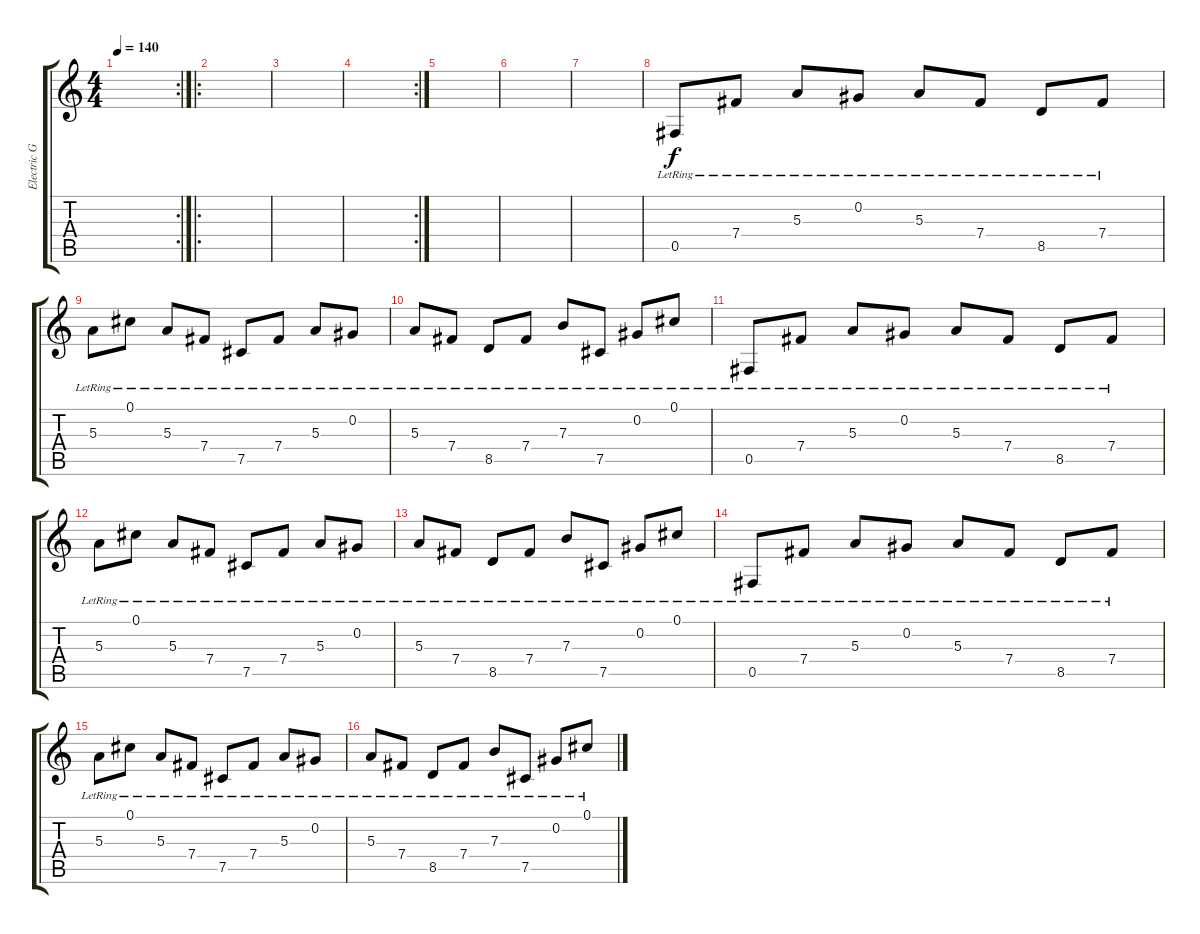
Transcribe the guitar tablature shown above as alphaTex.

\track ("Electric Guitar 1" "Electric G") {instrument distortionguitar}
\staff {score tabs}
\tuning (Db4 Ab3 E3 B2 Gb2 Db2) {hide}
\rc 2
\ts (4 4)
\tempo 140
\clef g2
\ks c
|
\ro
|
|
\rc 2
|
|
|
|
0.5{lr}.8{instrument electricguitarclean} 7.4{lr}.8 5.3{lr}.8 0.2{lr}.8 5.3{lr}.8 7.4{lr}.8 8.5{lr}.8 7.4{lr}.8 |
5.3{lr}.8 0.1{lr}.8 5.3{lr}.8 7.4{lr}.8 7.5{lr}.8 7.4{lr}.8 5.3{lr}.8 0.2{lr}.8 |
5.3{lr}.8 7.4{lr}.8 8.5{lr}.8 7.4{lr}.8 7.3{lr}.8 7.5{lr}.8 0.2{lr}.8 0.1{lr}.8 |
0.5{lr}.8{instrument electricguitarclean} 7.4{lr}.8 5.3{lr}.8 0.2{lr}.8 5.3{lr}.8 7.4{lr}.8 8.5{lr}.8 7.4{lr}.8 |
5.3{lr}.8 0.1{lr}.8 5.3{lr}.8 7.4{lr}.8 7.5{lr}.8 7.4{lr}.8 5.3{lr}.8 0.2{lr}.8 |
5.3{lr}.8 7.4{lr}.8 8.5{lr}.8 7.4{lr}.8 7.3{lr}.8 7.5{lr}.8 0.2{lr}.8 0.1{lr}.8 |
0.5{lr}.8{instrument electricguitarclean} 7.4{lr}.8 5.3{lr}.8 0.2{lr}.8 5.3{lr}.8 7.4{lr}.8 8.5{lr}.8 7.4{lr}.8 |
5.3{lr}.8 0.1{lr}.8 5.3{lr}.8 7.4{lr}.8 7.5{lr}.8 7.4{lr}.8 5.3{lr}.8 0.2{lr}.8 |
5.3{lr}.8 7.4{lr}.8 8.5{lr}.8 7.4{lr}.8 7.3{lr}.8 7.5{lr}.8 0.2{lr}.8 0.1{lr}.8
